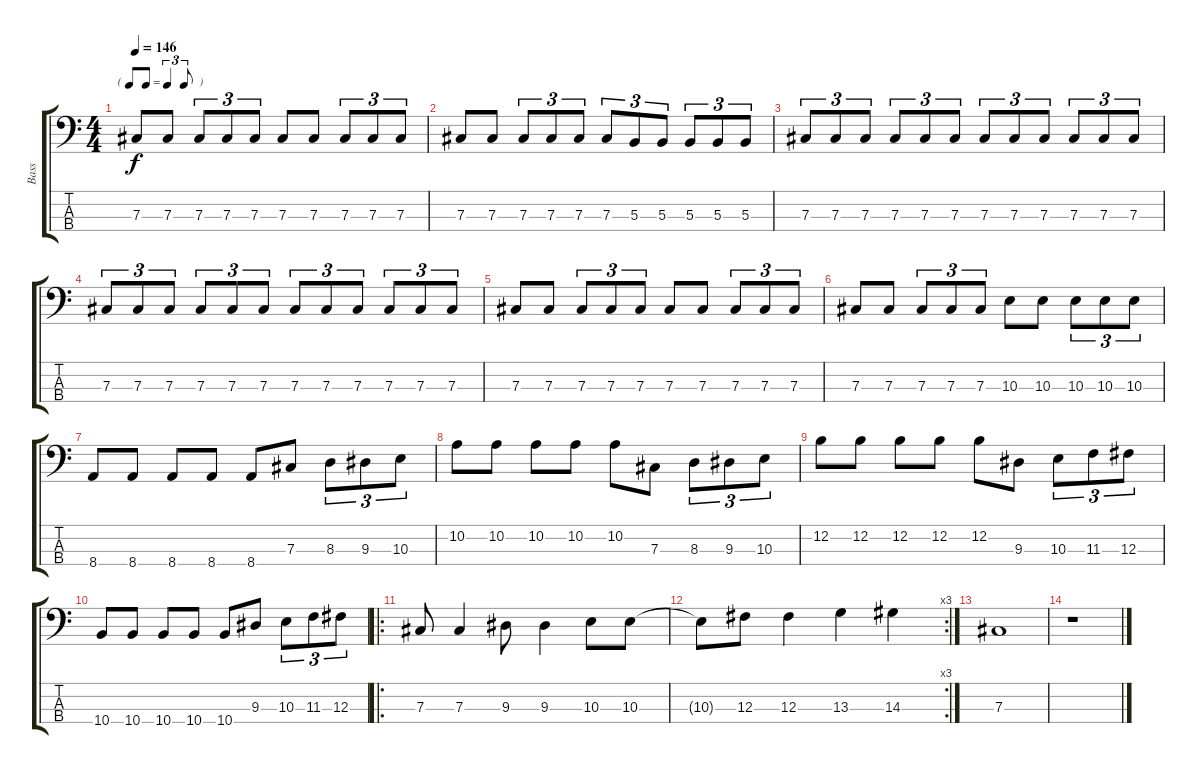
\track ("Bass" "Bass") {instrument electricbassfinger}
\staff {score tabs}
\tuning (E2 B1 Gb1 Db1) {hide}
\ts (4 4)
\tf triplet8th
\tempo 146
\clef f4
\ks c
7.3.8{dy f} 7.3.8 7.3.8{tu (3 2)} 7.3.8{tu (3 2)} 7.3.8{tu (3 2)} 7.3.8 7.3.8 7.3.8{tu (3 2)} 7.3.8{tu (3 2)} 7.3.8{tu (3 2)} |
7.3.8 7.3.8 7.3.8{tu (3 2)} 7.3.8{tu (3 2)} 7.3.8{tu (3 2)} 7.3.8{tu (3 2)} 5.3.8{tu (3 2)} 5.3.8{tu (3 2)} 5.3.8{tu (3 2)} 5.3.8{tu (3 2)} 5.3.8{tu (3 2)} |
7.3.8{tu (3 2)} 7.3.8{tu (3 2)} 7.3.8{tu (3 2)} 7.3.8{tu (3 2)} 7.3.8{tu (3 2)} 7.3.8{tu (3 2)} 7.3.8{tu (3 2)} 7.3.8{tu (3 2)} 7.3.8{tu (3 2)} 7.3.8{tu (3 2)} 7.3.8{tu (3 2)} 7.3.8{tu (3 2)} |
7.3.8{tu (3 2)} 7.3.8{tu (3 2)} 7.3.8{tu (3 2)} 7.3.8{tu (3 2)} 7.3.8{tu (3 2)} 7.3.8{tu (3 2)} 7.3.8{tu (3 2)} 7.3.8{tu (3 2)} 7.3.8{tu (3 2)} 7.3.8{tu (3 2)} 7.3.8{tu (3 2)} 7.3.8{tu (3 2)} |
7.3.8 7.3.8 7.3.8{tu (3 2)} 7.3.8{tu (3 2)} 7.3.8{tu (3 2)} 7.3.8 7.3.8 7.3.8{tu (3 2)} 7.3.8{tu (3 2)} 7.3.8{tu (3 2)} |
7.3.8 7.3.8 7.3.8{tu (3 2)} 7.3.8{tu (3 2)} 7.3.8{tu (3 2)} 10.3.8 10.3.8 10.3.8{tu (3 2)} 10.3.8{tu (3 2)} 10.3.8{tu (3 2)} |
8.4.8 8.4.8 8.4.8 8.4.8 8.4.8 7.3.8 8.3.8{tu (3 2)} 9.3.8{tu (3 2)} 10.3.8{tu (3 2)} |
10.2.8 10.2.8 10.2.8 10.2.8 10.2.8 7.3.8 8.3.8{tu (3 2)} 9.3.8{tu (3 2)} 10.3.8{tu (3 2)} |
12.2.8 12.2.8 12.2.8 12.2.8 12.2.8 9.3.8 10.3.8{tu (3 2)} 11.3.8{tu (3 2)} 12.3.8{tu (3 2)} |
10.4.8 10.4.8 10.4.8 10.4.8 10.4.8 9.3.8 10.3.8{tu (3 2)} 11.3.8{tu (3 2)} 12.3.8{tu (3 2)} |
\ro
7.3.8 7.3.4 9.3.8 9.3.4 10.3.8 10.3.8 |
\rc 3
10.3{t}.8 12.3.8 12.3.4 13.3.4 14.3.4 |
7.3.1 |
r.1
